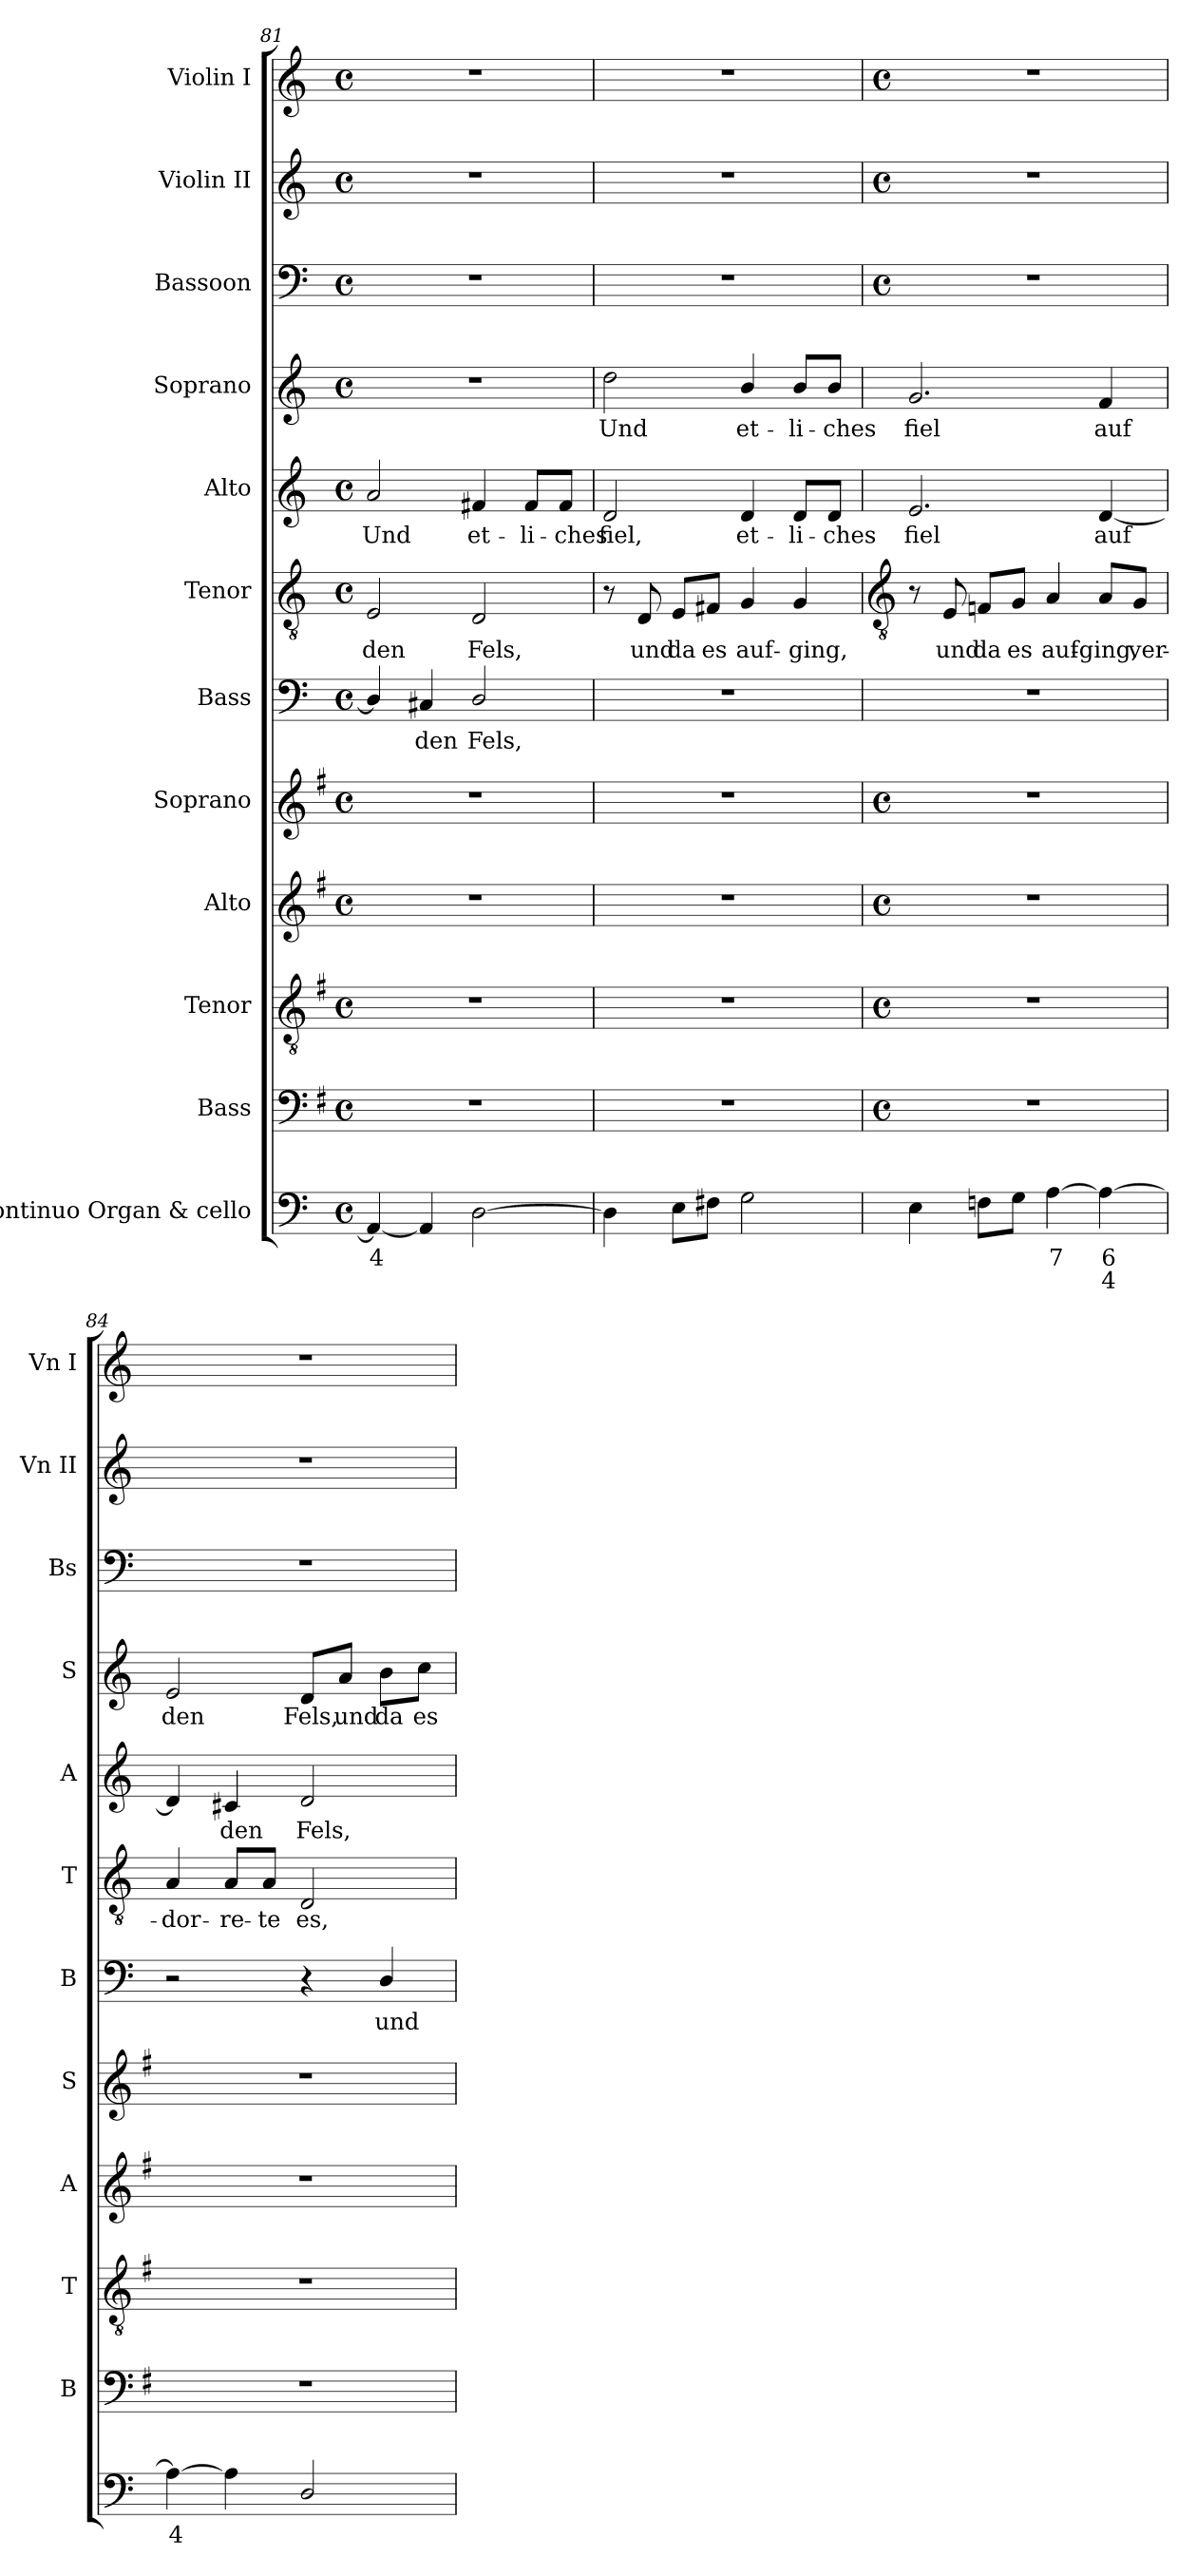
**kern	**text	**text	**kern	**kern	**kern	**kern	**kern	**text	**kern	**text	**kern	**text	**kern	**text	**kern	**kern	**kern
*part12	*part12	*part12	*part11	*part10	*part9	*part8	*part7	*part7	*part6	*part6	*part5	*part5	*part4	*part4	*part3	*part2	*part1
*staff12	*staff12	*staff12	*staff11	*staff10	*staff9	*staff8	*staff7	*staff7	*staff6	*staff6	*staff5	*staff5	*staff4	*staff4	*staff3	*staff2	*staff1
*I"Continuo Organ & cello	*	*	*I"Bass	*I"Tenor	*I"Alto	*I"Soprano	*I"Bass	*	*I"Tenor	*	*I"Alto	*	*I"Soprano	*	*I"Bassoon	*I"Violin II	*I"Violin I
*	*	*	*I'B	*I'T	*I'A	*I'S	*I'B	*	*I'T	*	*I'A	*	*I'S	*	*I'Bs	*I'Vn II	*I'Vn I
*clefF4	*	*	*clefF4	*clefGv2	*clefG2	*clefG2	*clefF4	*	*clefGv2	*	*clefG2	*	*clefG2	*	*clefF4	*clefG2	*clefG2
*	*	*	*ITrd4c7	*ITrd4c7	*ITrd4c7	*ITrd4c7	*	*	*	*	*	*	*	*	*	*	*
*k[]	*	*	*k[]	*k[]	*k[]	*k[]	*k[]	*	*k[]	*	*k[]	*	*k[]	*	*k[]	*k[]	*k[]
*C:	*	*	*C:	*C:	*C:	*C:	*C:	*	*C:	*	*C:	*	*C:	*	*C:	*C:	*C:
*M4/4	*	*	*M4/4	*M4/4	*M4/4	*M4/4	*M4/4	*	*M4/4	*	*M4/4	*	*M4/4	*	*M4/4	*M4/4	*M4/4
*met(c)	*	*	*met(c)	*met(c)	*met(c)	*met(c)	*met(c)	*	*met(c)	*	*met(c)	*	*met(c)	*	*met(c)	*met(c)	*met(c)
=81	=81	=81	=81	=81	=81	=81	=81	=81	=81	=81	=81	=81	=81	=81	=81	=81	=81
!	!LO:LY:b	!	!	!	!	!	!	!	!	!LO:LY:b	!	!LO:LY:b	!	!	!	!	!
4AA_	4	.	1r	1r	1r	1r	4D/]	.	2E	den	2a	Und	1r	.	1r	1r	1r
!	!	!	!	!	!	!	!	!LO:LY:b	!	!	!	!	!	!	!	!	!
4AA]	.	.	.	.	.	.	4C#X	den	.	.	.	.	.	.	.	.	.
!	!	!	!	!	!	!	!	!LO:LY:b	!	!LO:LY:b	!	!LO:LY:b	!	!	!	!	!
[2D	.	.	.	.	.	.	2D/	Fels,	2D	Fels,	4f#X	et-	.	.	.	.	.
!	!	!	!	!	!	!	!	!	!	!	!	!LO:LY:b	!	!	!	!	!
.	.	.	.	.	.	.	.	.	.	.	8f#/L	-li-	.	.	.	.	.
!	!	!	!	!	!	!	!	!	!	!	!	!LO:LY:b	!	!	!	!	!
.	.	.	.	.	.	.	.	.	.	.	8f#/J	-ches	.	.	.	.	.
=82	=82	=82	=82	=82	=82	=82	=82	=82	=82	=82	=82	=82	=82	=82	=82	=82	=82
!	!	!	!	!	!	!	!	!	!	!	!	!LO:LY:b	!	!LO:LY:b	!	!	!
4D]	.	.	1r	1r	1r	1r	1r	.	8r	.	2d	fiel,	2dd	Und	1r	1r	1r
!	!	!	!	!	!	!	!	!	!	!LO:LY:b	!	!	!	!	!	!	!
.	.	.	.	.	.	.	.	.	8D	und	.	.	.	.	.	.	.
!	!	!	!	!	!	!	!	!	!	!LO:LY:b	!	!	!	!	!	!	!
8EL	.	.	.	.	.	.	.	.	8E/L	da	.	.	.	.	.	.	.
!	!	!	!	!	!	!	!	!	!	!LO:LY:b	!	!	!	!	!	!	!
8F#XJ	.	.	.	.	.	.	.	.	8F#X/J	es	.	.	.	.	.	.	.
!	!	!	!	!	!	!	!	!	!	!LO:LY:b	!	!LO:LY:b	!	!LO:LY:b	!	!	!
2G	.	.	.	.	.	.	.	.	4G	auf-	4d	et-	4b/	et-	.	.	.
!	!	!	!	!	!	!	!	!	!	!LO:LY:b	!	!LO:LY:b	!	!LO:LY:b	!	!	!
.	.	.	.	.	.	.	.	.	4G	-ging,	8d/L	-li-	8b/L	-li-	.	.	.
!	!	!	!	!	!	!	!	!	!	!	!	!LO:LY:b	!	!LO:LY:b	!	!	!
.	.	.	.	.	.	.	.	.	.	.	8d/J	-ches	8b/J	-ches	.	.	.
!!LO:LB:g=z
=83	=83	=83	=83	=83	=83	=83	=83	=83	=83	=83	=83	=83	=83	=83	=83	=83	=83
*	*	*	*	*	*	*	*	*	*clefGv2	*	*	*	*	*	*	*	*
*	*	*	*M4/4	*M4/4	*M4/4	*M4/4	*	*	*	*	*	*	*	*	*M4/4	*M4/4	*M4/4
*	*	*	*met(c)	*met(c)	*met(c)	*met(c)	*	*	*	*	*	*	*	*	*met(c)	*met(c)	*met(c)
!	!	!	!	!	!	!	!	!	!	!	!	!LO:LY:b	!	!LO:LY:b	!	!	!
4E	.	.	1r	1r	1r	1r	1r	.	8r	.	2.e	fiel	2.g	fiel	1r	1r	1r
!	!	!	!	!	!	!	!	!	!	!LO:LY:b	!	!	!	!	!	!	!
.	.	.	.	.	.	.	.	.	8E	und	.	.	.	.	.	.	.
!	!	!	!	!	!	!	!	!	!	!LO:LY:b	!	!	!	!	!	!	!
8FnL	.	.	.	.	.	.	.	.	8Fn/L	da	.	.	.	.	.	.	.
!	!	!	!	!	!	!	!	!	!	!LO:LY:b	!	!	!	!	!	!	!
8GJ	.	.	.	.	.	.	.	.	8G/J	es	.	.	.	.	.	.	.
!	!LO:LY:b	!	!	!	!	!	!	!	!	!LO:LY:b	!	!	!	!	!	!	!
[4A	7	.	.	.	.	.	.	.	4A	auf-	.	.	.	.	.	.	.
!	!LO:LY:b	!LO:LY:b	!	!	!	!	!	!	!	!LO:LY:b	!	!LO:LY:b	!	!LO:LY:b	!	!	!
4A_	6	4	.	.	.	.	.	.	8A/L	-ging,	[4d	auf	4f	auf	.	.	.
!	!	!	!	!	!	!	!	!	!	!LO:LY:b	!	!	!	!	!	!	!
.	.	.	.	.	.	.	.	.	8G/J	ver-	.	.	.	.	.	.	.
=84	=84	=84	=84	=84	=84	=84	=84	=84	=84	=84	=84	=84	=84	=84	=84	=84	=84
!	!LO:LY:b	!	!	!	!	!	!	!	!	!LO:LY:b	!	!	!	!LO:LY:b	!	!	!
4A_	4	.	1r	1r	1r	1r	2r	.	4A	-dor-	4d]	.	2e	den	1r	1r	1r
!	!	!	!	!	!	!	!	!	!	!LO:LY:b	!	!LO:LY:b	!	!	!	!	!
4A]	.	.	.	.	.	.	.	.	8A/L	-re-	4c#X	den	.	.	.	.	.
!	!	!	!	!	!	!	!	!	!	!LO:LY:b	!	!	!	!	!	!	!
.	.	.	.	.	.	.	.	.	8A/J	-te	.	.	.	.	.	.	.
!	!	!	!	!	!	!	!	!	!	!LO:LY:b	!	!LO:LY:b	!	!LO:LY:b	!	!	!
2D/	.	.	.	.	.	.	4r	.	2D	es,	2d	Fels,	8d/L	Fels,	.	.	.
!	!	!	!	!	!	!	!	!	!	!	!	!	!	!LO:LY:b	!	!	!
.	.	.	.	.	.	.	.	.	.	.	.	.	8a/J	und	.	.	.
!	!	!	!	!	!	!	!	!LO:LY:b	!	!	!	!	!	!LO:LY:b	!	!	!
.	.	.	.	.	.	.	4D/	und	.	.	.	.	8b\L	da	.	.	.
!	!	!	!	!	!	!	!	!	!	!	!	!	!	!LO:LY:b	!	!	!
.	.	.	.	.	.	.	.	.	.	.	.	.	8cc\J	es	.	.	.
=	=	=	=	=	=	=	=	=	=	=	=	=	=	=	=	=	=
*-	*-	*-	*-	*-	*-	*-	*-	*-	*-	*-	*-	*-	*-	*-	*-	*-	*-
